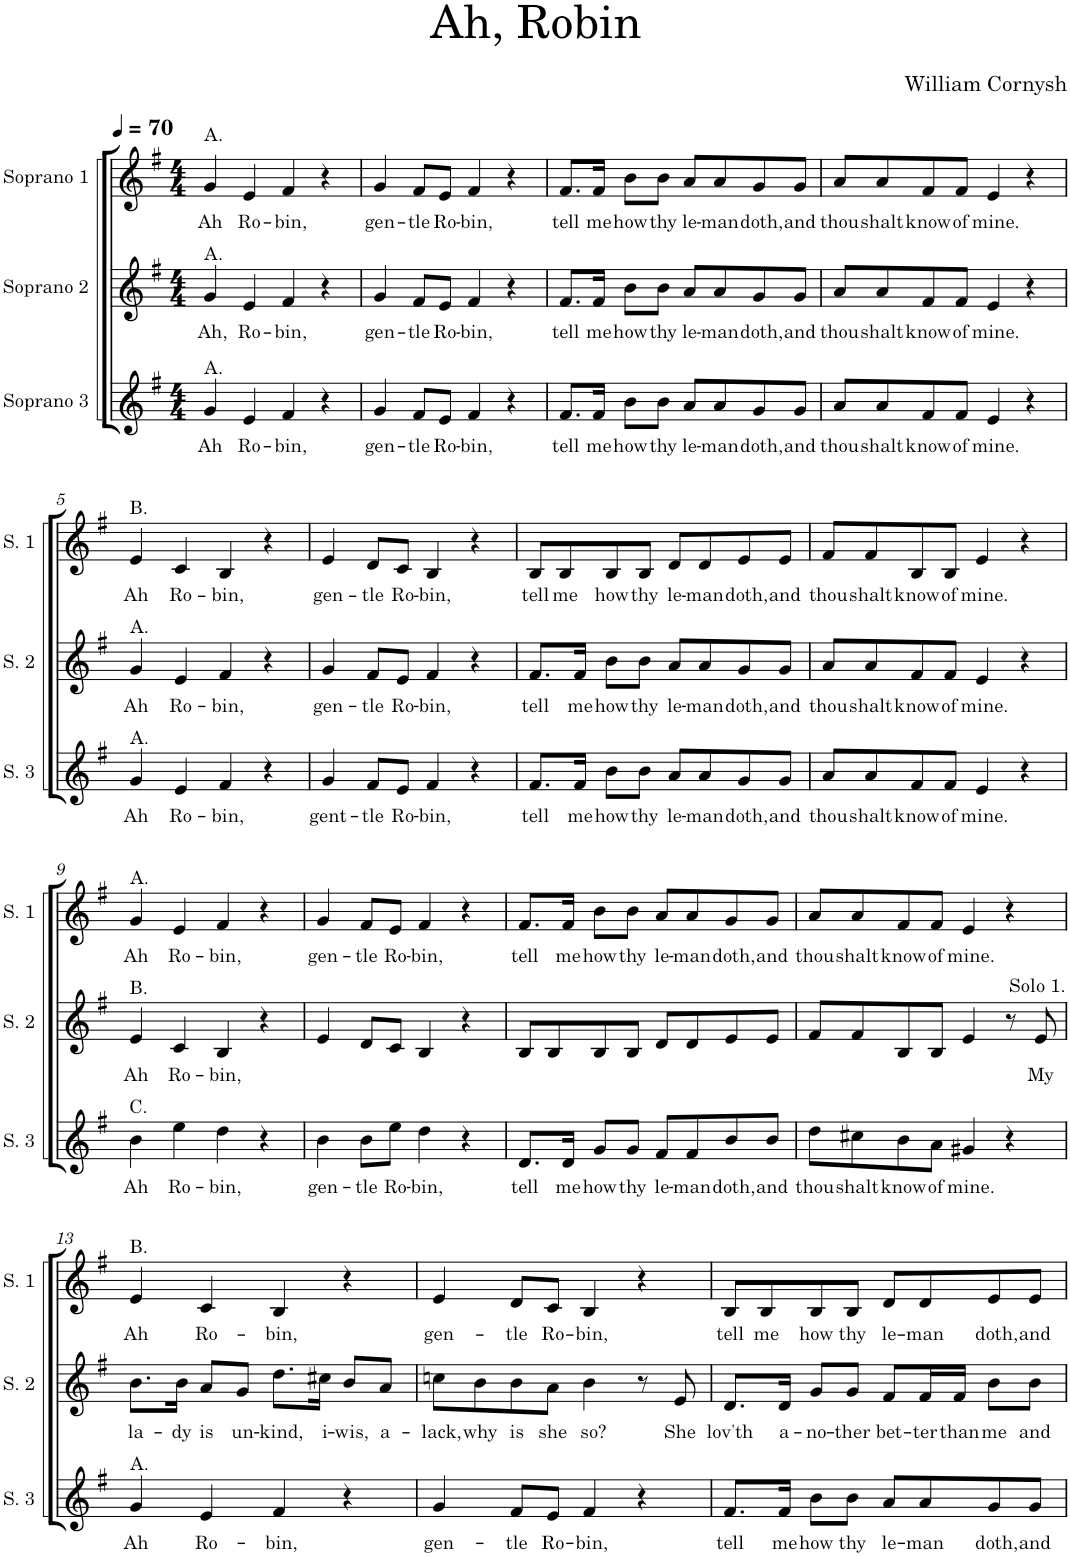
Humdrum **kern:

**kern	**text	**kern	**text	**kern	**text
*part3	*part3	*part2	*part2	*part1	*part1
*staff3	*staff3	*staff2	*staff2	*staff1	*staff1
*I"Soprano 3	*	*I"Soprano 2	*	*I"Soprano 1	*
*I'S. 3	*	*I'S. 2	*	*I'S. 1	*
*clefG2	*	*clefG2	*	*clefG2	*
*k[f#]	*	*k[f#]	*	*k[f#]	*
*M4/4	*	*M4/4	*	*M4/4	*
*MM70	*	*MM70	*	*MM70	*
=1	=1	=1	=1	=1	=1
!	!	!	!	!LO:TX:a:t=A.	!
!	!	!LO:TX:a:t=A.	!	!	!
!LO:TX:a:t=A.	!	!	!	!	!
!	!LO:LY:b	!	!LO:LY:b	!	!LO:LY:b
4g/	Ah	4g/	Ah,	4g/	Ah
!	!LO:LY:b	!	!LO:LY:b	!	!LO:LY:b
4e/	Ro-	4e/	Ro-	4e/	Ro-
!	!LO:LY:b	!	!LO:LY:b	!	!LO:LY:b
4f#/	-bin,	4f#/	-bin,	4f#/	-bin,
4r	.	4r	.	4r	.
=2	=2	=2	=2	=2	=2
!	!LO:LY:b	!	!LO:LY:b	!	!LO:LY:b
4g/	gen-	4g/	gen-	4g/	gen-
!	!LO:LY:b	!	!LO:LY:b	!	!LO:LY:b
8f#/L	-tle	8f#/L	-tle	8f#/L	-tle
!	!LO:LY:b	!	!LO:LY:b	!	!LO:LY:b
8e/J	Ro-	8e/J	Ro-	8e/J	Ro-
!	!LO:LY:b	!	!LO:LY:b	!	!LO:LY:b
4f#/	-bin,	4f#/	-bin,	4f#/	-bin,
4r	.	4r	.	4r	.
=3	=3	=3	=3	=3	=3
!	!LO:LY:b	!	!LO:LY:b	!	!LO:LY:b
8.f#/L	tell	8.f#/L	tell	8.f#/L	tell
!	!LO:LY:b	!	!LO:LY:b	!	!LO:LY:b
16f#/Jk	me	16f#/Jk	me	16f#/Jk	me
!	!LO:LY:b	!	!LO:LY:b	!	!LO:LY:b
8b\L	how	8b\L	how	8b\L	how
!	!LO:LY:b	!	!LO:LY:b	!	!LO:LY:b
8b\J	thy	8b\J	thy	8b\J	thy
!	!LO:LY:b	!	!LO:LY:b	!	!LO:LY:b
8a/L	le-	8a/L	le-	8a/L	le-
!	!LO:LY:b	!	!LO:LY:b	!	!LO:LY:b
8a/	-man	8a/	-man	8a/	-man
!	!LO:LY:b	!	!LO:LY:b	!	!LO:LY:b
8g/	doth,	8g/	doth,	8g/	doth,
!	!LO:LY:b	!	!LO:LY:b	!	!LO:LY:b
8g/J	and	8g/J	and	8g/J	and
=4	=4	=4	=4	=4	=4
!	!LO:LY:b	!	!LO:LY:b	!	!LO:LY:b
8a/L	thou	8a/L	thou	8a/L	thou
!	!LO:LY:b	!	!LO:LY:b	!	!LO:LY:b
8a/	shalt	8a/	shalt	8a/	shalt
!	!LO:LY:b	!	!LO:LY:b	!	!LO:LY:b
8f#/	know	8f#/	know	8f#/	know
!	!LO:LY:b	!	!LO:LY:b	!	!LO:LY:b
8f#/J	of	8f#/J	of	8f#/J	of
!	!LO:LY:b	!	!LO:LY:b	!	!LO:LY:b
4e/	mine.	4e/	mine.	4e/	mine.
4r	.	4r	.	4r	.
!!LO:LB:g=z
=5	=5	=5	=5	=5	=5
!	!	!	!	!LO:TX:a:t=B.	!
!	!	!LO:TX:a:t=A.	!	!	!
!LO:TX:a:t=A.	!	!	!	!	!
!	!LO:LY:b	!	!LO:LY:b	!	!LO:LY:b
4g/	Ah	4g/	Ah	4e/	Ah
!	!LO:LY:b	!	!LO:LY:b	!	!LO:LY:b
4e/	Ro-	4e/	Ro-	4c/	Ro-
!	!LO:LY:b	!	!LO:LY:b	!	!LO:LY:b
4f#/	-bin,	4f#/	-bin,	4B/	-bin,
4r	.	4r	.	4r	.
=6	=6	=6	=6	=6	=6
!	!LO:LY:b	!	!LO:LY:b	!	!LO:LY:b
4g/	gent-	4g/	gen-	4e/	gen-
!	!LO:LY:b	!	!LO:LY:b	!	!LO:LY:b
8f#/L	-tle	8f#/L	-tle	8d/L	-tle
!	!LO:LY:b	!	!LO:LY:b	!	!LO:LY:b
8e/J	Ro-	8e/J	Ro-	8c/J	Ro-
!	!LO:LY:b	!	!LO:LY:b	!	!LO:LY:b
4f#/	-bin,	4f#/	-bin,	4B/	-bin,
4r	.	4r	.	4r	.
=7	=7	=7	=7	=7	=7
!	!LO:LY:b	!	!LO:LY:b	!	!LO:LY:b
8.f#/L	tell	8.f#/L	tell	8B/L	tell
!	!	!	!	!	!LO:LY:b
.	.	.	.	8B/	me
!	!LO:LY:b	!	!LO:LY:b	!	!
16f#/Jk	me	16f#/Jk	me	.	.
!	!LO:LY:b	!	!LO:LY:b	!	!LO:LY:b
8b\L	how	8b\L	how	8B/	how
!	!LO:LY:b	!	!LO:LY:b	!	!LO:LY:b
8b\J	thy	8b\J	thy	8B/J	thy
!	!LO:LY:b	!	!LO:LY:b	!	!LO:LY:b
8a/L	le-	8a/L	le-	8d/L	le-
!	!LO:LY:b	!	!LO:LY:b	!	!LO:LY:b
8a/	-man	8a/	-man	8d/	-man
!	!LO:LY:b	!	!LO:LY:b	!	!LO:LY:b
8g/	doth,	8g/	doth,	8e/	doth,
!	!LO:LY:b	!	!LO:LY:b	!	!LO:LY:b
8g/J	and	8g/J	and	8e/J	and
=8	=8	=8	=8	=8	=8
!	!LO:LY:b	!	!LO:LY:b	!	!LO:LY:b
8a/L	thou	8a/L	thou	8f#/L	thou
!	!LO:LY:b	!	!LO:LY:b	!	!LO:LY:b
8a/	shalt	8a/	shalt	8f#/	shalt
!	!LO:LY:b	!	!LO:LY:b	!	!LO:LY:b
8f#/	know	8f#/	know	8B/	know
!	!LO:LY:b	!	!LO:LY:b	!	!LO:LY:b
8f#/J	of	8f#/J	of	8B/J	of
!	!LO:LY:b	!	!LO:LY:b	!	!LO:LY:b
4e/	mine.	4e/	mine.	4e/	mine.
4r	.	4r	.	4r	.
!!LO:LB:g=z
=9	=9	=9	=9	=9	=9
!	!	!	!	!LO:TX:a:t=A.	!
!	!	!LO:TX:a:t=B.	!	!	!
!LO:TX:a:t=C.	!	!	!	!	!
!	!LO:LY:b	!	!LO:LY:b	!	!LO:LY:b
4b\	Ah	4e/	Ah	4g/	Ah
!	!LO:LY:b	!	!LO:LY:b	!	!LO:LY:b
4ee\	Ro-	4c/	Ro-	4e/	Ro-
!	!LO:LY:b	!	!LO:LY:b	!	!LO:LY:b
4dd\	-bin,	4B/	-bin,	4f#/	-bin,
4r	.	4r	.	4r	.
=10	=10	=10	=10	=10	=10
!	!LO:LY:b	!	!	!	!LO:LY:b
4b\	gen-	4e/	.	4g/	gen-
!	!LO:LY:b	!	!	!	!LO:LY:b
8b\L	-tle	8d/L	.	8f#/L	-tle
!	!LO:LY:b	!	!	!	!LO:LY:b
8ee\J	Ro-	8c/J	.	8e/J	Ro-
!	!LO:LY:b	!	!	!	!LO:LY:b
4dd\	-bin,	4B/	.	4f#/	-bin,
4r	.	4r	.	4r	.
=11	=11	=11	=11	=11	=11
!	!LO:LY:b	!	!	!	!LO:LY:b
8.d/L	tell	8B/L	.	8.f#/L	tell
.	.	8B/	.	.	.
!	!LO:LY:b	!	!	!	!LO:LY:b
16d/Jk	me	.	.	16f#/Jk	me
!	!LO:LY:b	!	!	!	!LO:LY:b
8g/L	how	8B/	.	8b\L	how
!	!LO:LY:b	!	!	!	!LO:LY:b
8g/J	thy	8B/J	.	8b\J	thy
!	!LO:LY:b	!	!	!	!LO:LY:b
8f#/L	le-	8d/L	.	8a/L	le-
!	!LO:LY:b	!	!	!	!LO:LY:b
8f#/	-man	8d/	.	8a/	-man
!	!LO:LY:b	!	!	!	!LO:LY:b
8b/	doth,	8e/	.	8g/	doth,
!	!LO:LY:b	!	!	!	!LO:LY:b
8b/J	and	8e/J	.	8g/J	and
=12	=12	=12	=12	=12	=12
!	!LO:LY:b	!	!	!	!LO:LY:b
8dd\L	thou	8f#/L	.	8a/L	thou
!	!LO:LY:b	!	!	!	!LO:LY:b
8cc#X\	shalt	8f#/	.	8a/	shalt
!	!LO:LY:b	!	!	!	!LO:LY:b
8b\	know	8B/	.	8f#/	know
!	!LO:LY:b	!	!	!	!LO:LY:b
8a\J	of	8B/J	.	8f#/J	of
!	!LO:LY:b	!	!	!	!LO:LY:b
4g#X/	mine.	4e/	.	4e/	mine.
4r	.	8r	.	4r	.
!	!	!LO:TX:a:t=Solo 1.	!	!	!
!	!	!	!LO:LY:b	!	!
.	.	8e/	My	.	.
!!LO:LB:g=z
=13	=13	=13	=13	=13	=13
!	!	!	!	!LO:TX:a:t=B.	!
!LO:TX:a:t=A.	!	!	!	!	!
!	!LO:LY:b	!	!LO:LY:b	!	!LO:LY:b
4g/	Ah	8.b\L	la-	4e/	Ah
!	!	!	!LO:LY:b	!	!
.	.	16b\Jk	-dy	.	.
!	!LO:LY:b	!	!LO:LY:b	!	!LO:LY:b
4e/	Ro-	8a/L	is	4c/	Ro-
!	!	!	!LO:LY:b	!	!
.	.	8g/J	un-	.	.
!	!LO:LY:b	!	!LO:LY:b	!	!LO:LY:b
4f#/	-bin,	8.dd\L	-kind,	4B/	-bin,
!	!	!	!LO:LY:b	!	!
.	.	16cc#X\Jk	i-	.	.
!	!	!	!LO:LY:b	!	!
4r	.	8b/L	-wis,	4r	.
!	!	!	!LO:LY:b	!	!
.	.	8a/J	a-	.	.
=14	=14	=14	=14	=14	=14
!	!LO:LY:b	!	!LO:LY:b	!	!LO:LY:b
4g/	gen-	8ccn\L	-lack,	4e/	gen-
!	!	!	!LO:LY:b	!	!
.	.	8b\	why	.	.
!	!LO:LY:b	!	!LO:LY:b	!	!LO:LY:b
8f#/L	-tle	8b\	is	8d/L	-tle
!	!LO:LY:b	!	!LO:LY:b	!	!LO:LY:b
8e/J	Ro-	8a\J	she	8c/J	Ro-
!	!LO:LY:b	!	!LO:LY:b	!	!LO:LY:b
4f#/	-bin,	4b\	so?	4B/	-bin,
4r	.	8r	.	4r	.
!	!	!	!LO:LY:b	!	!
.	.	8e/	She	.	.
=15	=15	=15	=15	=15	=15
!	!LO:LY:b	!	!LO:LY:b	!	!LO:LY:b
8.f#/L	tell	8.d/L	lov'th	8B/L	tell
!	!	!	!	!	!LO:LY:b
.	.	.	.	8B/	me
!	!LO:LY:b	!	!LO:LY:b	!	!
16f#/Jk	me	16d/Jk	a-	.	.
!	!LO:LY:b	!	!LO:LY:b	!	!LO:LY:b
8b\L	how	8g/L	-no-	8B/	how
!	!LO:LY:b	!	!LO:LY:b	!	!LO:LY:b
8b\J	thy	8g/J	-ther	8B/J	thy
!	!LO:LY:b	!	!LO:LY:b	!	!LO:LY:b
8a/L	le-	8f#/L	bet-	8d/L	le-
!	!LO:LY:b	!	!LO:LY:b	!	!LO:LY:b
8a/	-man	16f#/L	-ter	8d/	-man
!	!	!	!LO:LY:b	!	!
.	.	16f#/JJ	than	.	.
!	!LO:LY:b	!	!LO:LY:b	!	!LO:LY:b
8g/	doth,	8b\L	me	8e/	doth,
!	!LO:LY:b	!	!LO:LY:b	!	!LO:LY:b
8g/J	and	8b\J	and	8e/J	and
=	=	=	=	=	=
*-	*-	*-	*-	*-	*-
